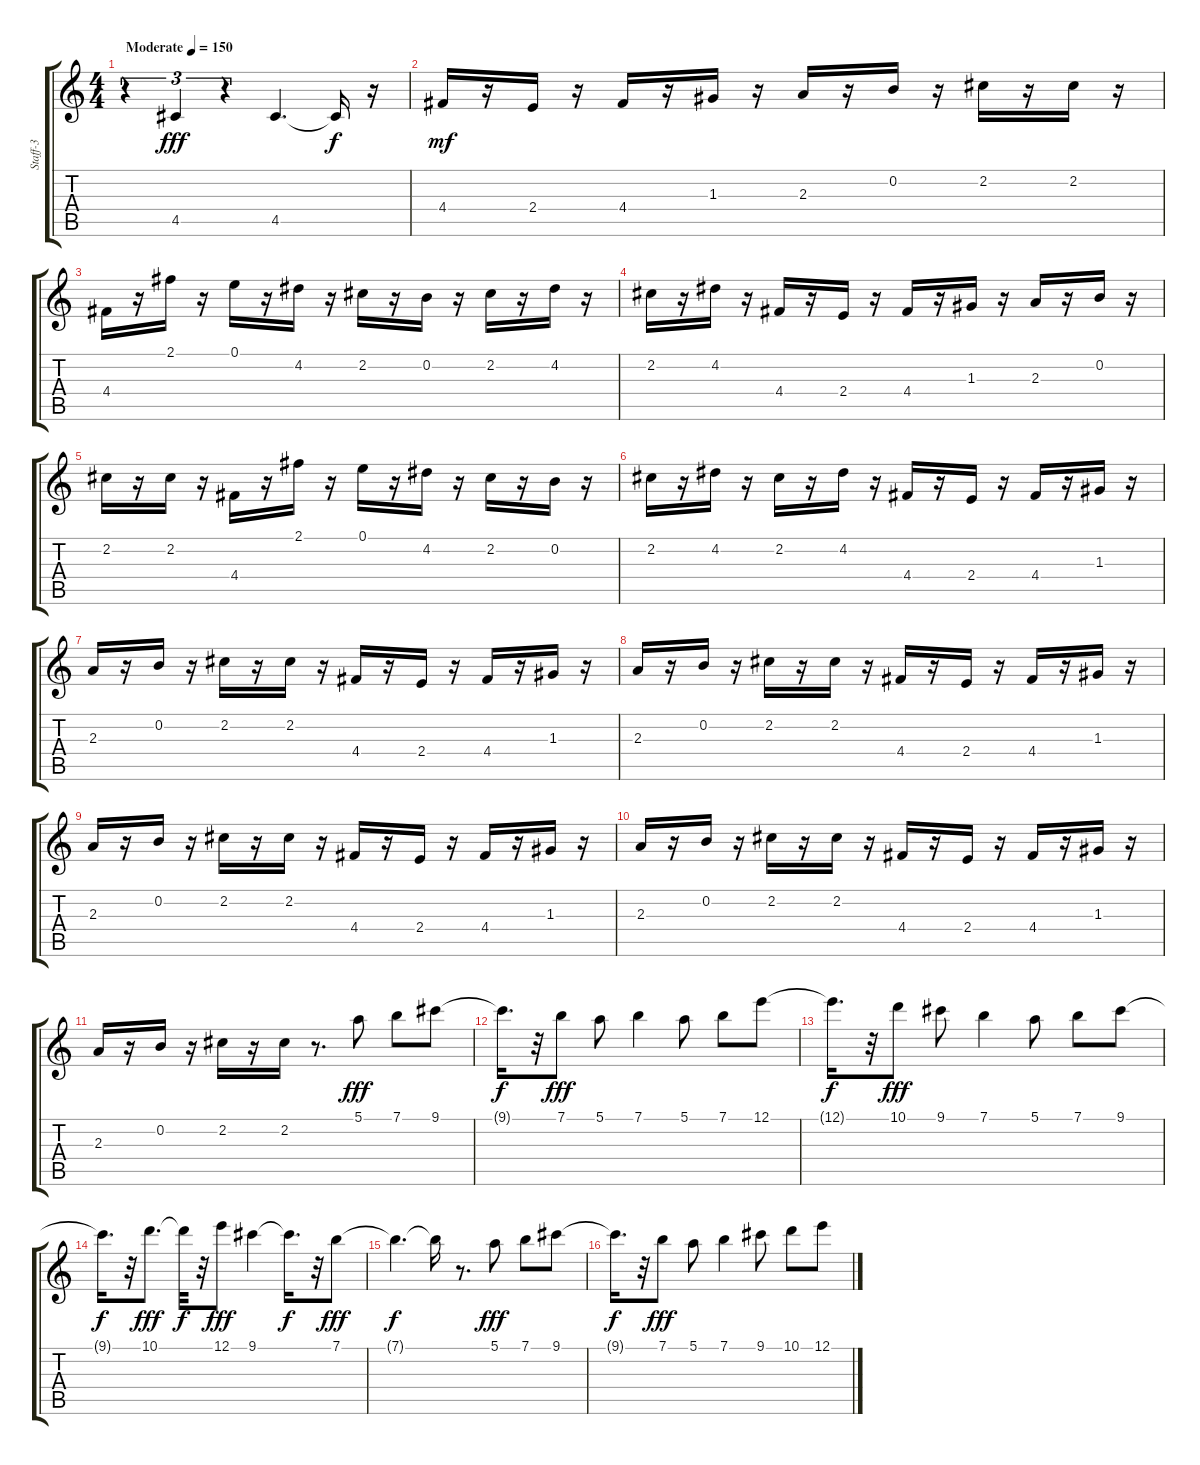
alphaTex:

\track ("Staff-3" "Staff-3") {instrument acousticguitarsteel}
\staff {score tabs}
\tuning (E4 B3 G3 D3 A2 E2) {hide}
\ts (4 4)
\tempo (150 "Moderate")
\clef g2
\ks c
r.4{tu (3 2) dy fff instrument acousticguitarsteel} 4.5.4{tu (3 2)} r.4{tu (3 2)} 4.5.4{d} 4.5{t}.16{dy f} r.16 |
4.4.16{dy mf instrument acousticguitarsteel} r.16 2.4.16 r.16 4.4.16 r.16 1.3.16 r.16 2.3.16 r.16 0.2.16 r.16 2.2.16 r.16 2.2.16 r.16 |
4.4.16 r.16 2.1.16 r.16 0.1.16 r.16 4.2.16 r.16 2.2.16 r.16 0.2.16 r.16 2.2.16 r.16 4.2.16 r.16 |
2.2.16 r.16 4.2.16 r.16 4.4.16 r.16 2.4.16 r.16 4.4.16 r.16 1.3.16 r.16 2.3.16 r.16 0.2.16 r.16 |
2.2.16 r.16 2.2.16 r.16 4.4.16 r.16 2.1.16 r.16 0.1.16 r.16 4.2.16 r.16 2.2.16 r.16 0.2.16 r.16 |
2.2.16 r.16 4.2.16 r.16 2.2.16 r.16 4.2.16 r.16 4.4.16 r.16 2.4.16 r.16 4.4.16 r.16 1.3.16 r.16 |
2.3.16 r.16 0.2.16 r.16 2.2.16 r.16 2.2.16 r.16 4.4.16 r.16 2.4.16 r.16 4.4.16 r.16 1.3.16 r.16 |
2.3.16 r.16 0.2.16 r.16 2.2.16 r.16 2.2.16 r.16 4.4.16 r.16 2.4.16 r.16 4.4.16 r.16 1.3.16 r.16 |
2.3.16 r.16 0.2.16 r.16 2.2.16 r.16 2.2.16 r.16 4.4.16 r.16 2.4.16 r.16 4.4.16 r.16 1.3.16 r.16 |
2.3.16 r.16 0.2.16 r.16 2.2.16 r.16 2.2.16 r.16 4.4.16 r.16 2.4.16 r.16 4.4.16 r.16 1.3.16 r.16 |
2.3.16 r.16 0.2.16 r.16 2.2.16 r.16 2.2.16 r.8{d} 5.1.8{dy fff instrument synthbrass1} 7.1.8 9.1.8 |
9.1{t}.16{d dy f} r.32 7.1.8{dy fff} 5.1.8 7.1.4 5.1.8 7.1.8 12.1.8 |
12.1{t}.16{d dy f} r.32 10.1.8{dy fff} 9.1.8 7.1.4 5.1.8 7.1.8 9.1.8 |
9.1{t}.16{d dy f} r.32 10.1.8{d dy fff} 10.1{t}.32{dy f} r.32 12.1.8{dy fff} 9.1.4 9.1{t}.16{d dy f} r.32 7.1.8{dy fff} |
7.1{t}.4{d dy f} 7.1{t}.16 r.8{d} 5.1.8{dy fff} 7.1.8 9.1.8 |
9.1{t}.16{d dy f} r.32 7.1.8{dy fff} 5.1.8 7.1.4 9.1.8 10.1.8 12.1.8
